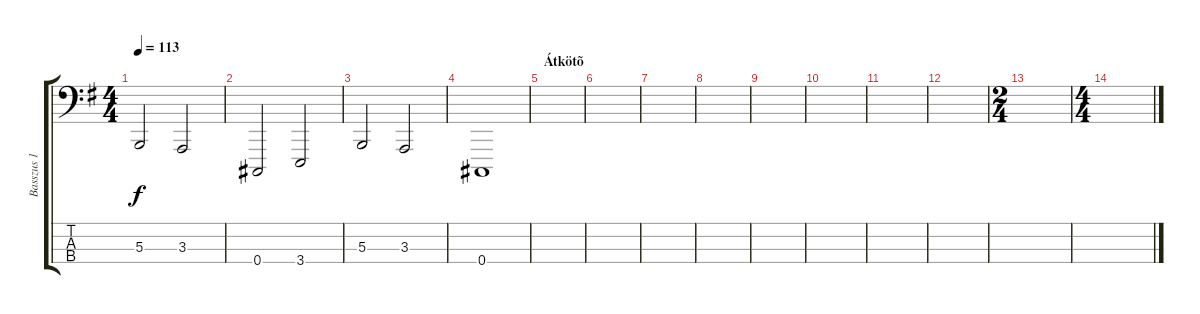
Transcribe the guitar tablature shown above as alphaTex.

\track ("Basszus 1 Csello" "Basszus 1 ") {instrument cello}
\staff {score tabs}
\tuning (E2 B1 Gb1 Db1) {hide}
\ts (4 4)
\tempo 113
\clef f4
\ks g
5.3.2{dy f} 3.3.2 |
0.4.2 3.4.2 |
5.3.2 3.3.2 |
0.4.1 |
\section ("" "Átkötõ")
|
|
|
|
|
|
|
|
\ts (2 4)
|
\ts (4 4)
